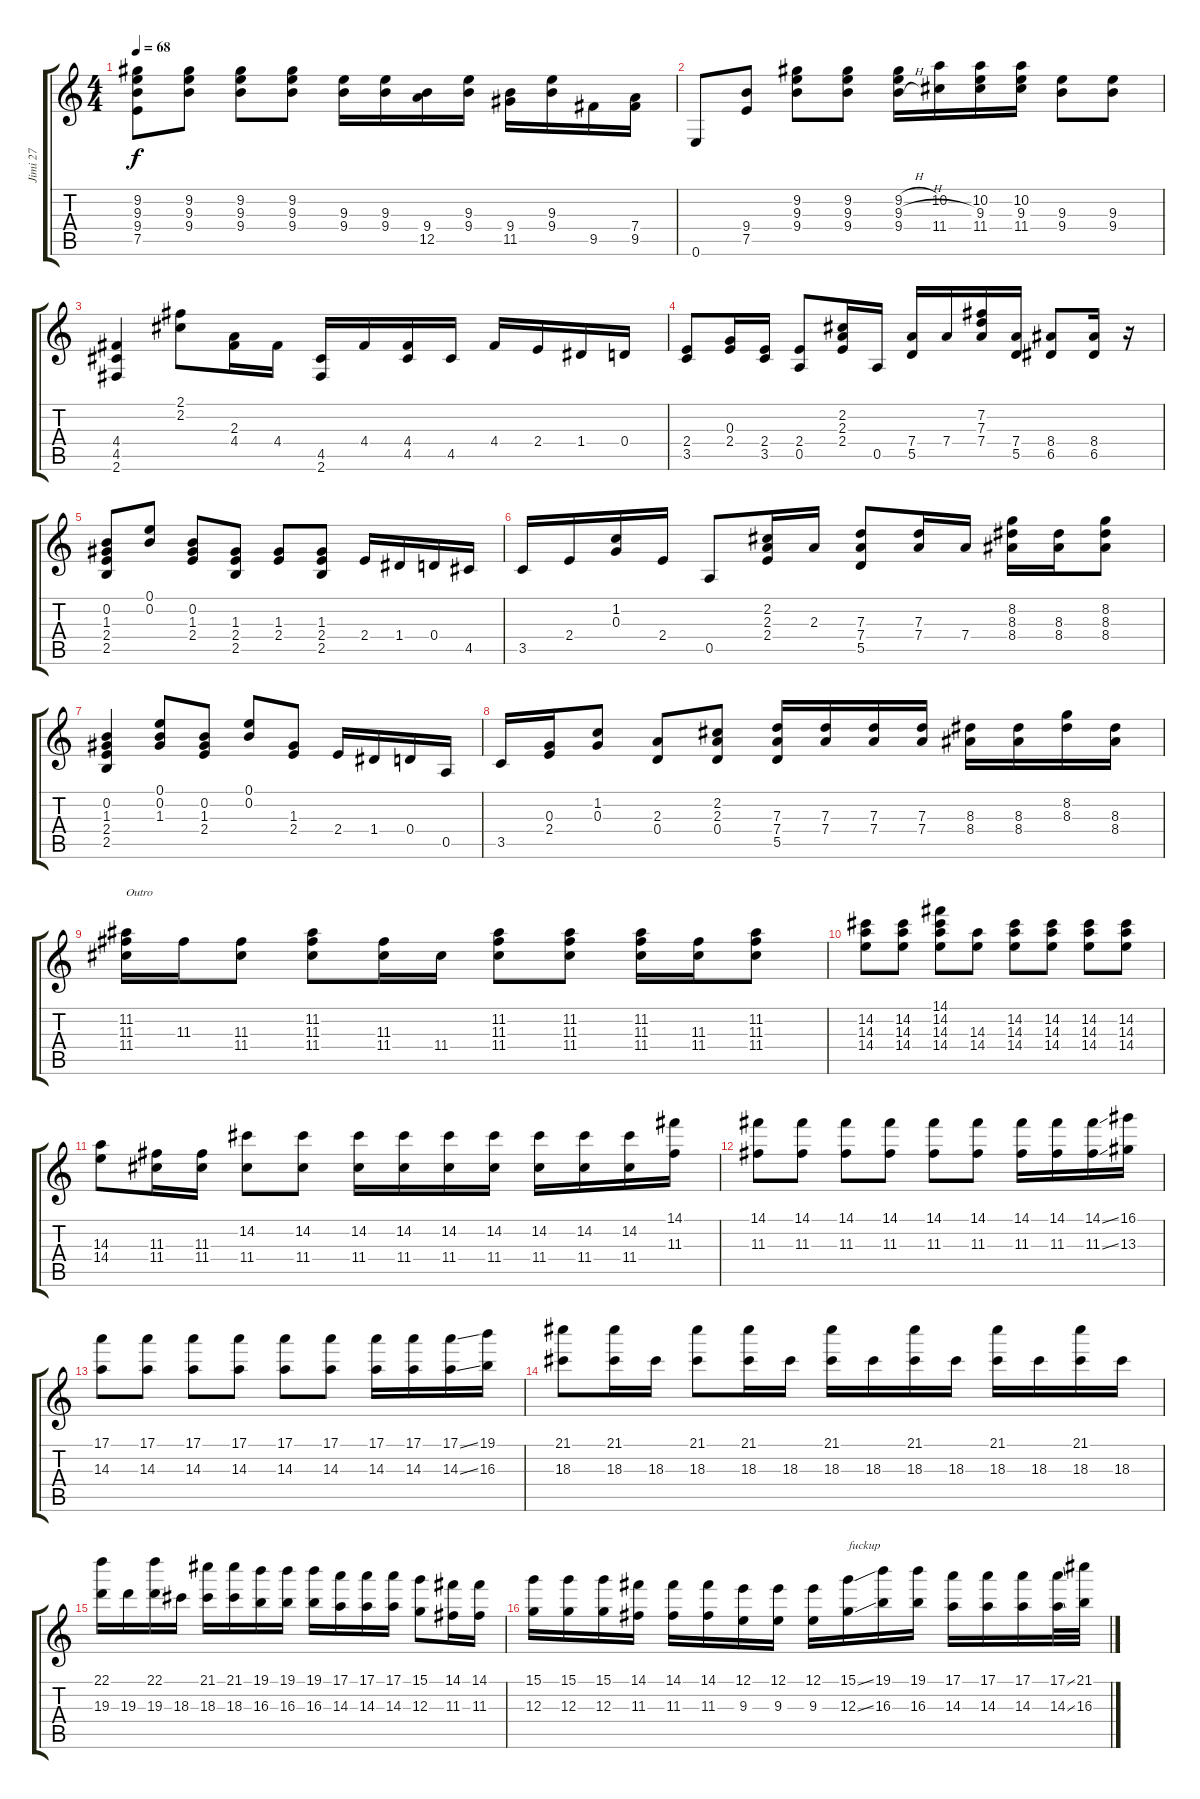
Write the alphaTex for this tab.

\track ("Jimi 27" "Jimi 27") {instrument electricguitarclean}
\staff {score tabs}
\tuning (E4 B3 G3 D3 A2 E2) {hide}
\ts (4 4)
\tempo 68
\clef g2
\ks c
(9.2 9.3 9.4 7.5).8{dy f} (9.2 9.3 9.4).8 (9.2 9.3 9.4).8 (9.2 9.3 9.4).8 (9.3 9.4).16 (9.3 9.4).16 (9.4 12.5).16 (9.3 9.4).16 (9.4 11.5).16 (9.3 9.4).16 9.5.16 (7.4 9.5).16 |
0.6.8 (9.4 7.5).8 (9.2 9.3 9.4).8 (9.2 9.3 9.4).8 (9.2{h} 9.3{h} 9.4{h}).16 (10.2 11.4).16 (10.2 9.3 11.4).16 (10.2 9.3 11.4).16 (9.3 9.4).8 (9.3 9.4).8 |
(4.4 4.5 2.6).4 (2.1 2.2).8 (2.3 4.4).16 4.4.16 (4.5 2.6).16 4.4.16 (4.4 4.5).16 4.5.16 4.4.16 2.4.16 1.4.16 0.4.16 |
(2.4 3.5).8 (0.3 2.4).16 (2.4 3.5).16 (2.4 0.5).8 (2.2 2.3 2.4).16 0.5.16 (7.4 5.5).16 7.4.16 (7.2 7.3 7.4).16 (7.4 5.5).16 (8.4 6.5).8 (8.4 6.5).16 r.16 |
(0.2 1.3 2.4 2.5).8 (0.1 0.2).8 (0.2 1.3 2.4).8 (1.3 2.4 2.5).8 (1.3 2.4).8 (1.3 2.4 2.5).8 2.4.16 1.4.16 0.4.16 4.5.16 |
3.5.16 2.4.16 (1.2 0.3).16 2.4.16 0.5.8 (2.2 2.3 2.4).16 2.3.16 (7.3 7.4 5.5).8 (7.3 7.4).16 7.4.16 (8.2 8.3 8.4).16 (8.3 8.4).16 (8.2 8.3 8.4).8 |
(0.2 1.3 2.4 2.5).4 (0.1 0.2 1.3).8 (0.2 1.3 2.4).8 (0.1 0.2).8 (1.3 2.4).8 2.4.16 1.4.16 0.4.16 0.5.16 |
3.5.16 (0.3 2.4).16 (1.2 0.3).8 (2.3 0.4).8 (2.2 2.3 0.4).8 (7.3 7.4 5.5).16 (7.3 7.4).16 (7.3 7.4).16 (7.3 7.4).16 (8.3 8.4).16 (8.3 8.4).16 (8.2 8.3).16 (8.3 8.4).16 |
(11.2 11.3 11.4).16{txt "Outro"} 11.3.16 (11.3 11.4).8 (11.2 11.3 11.4).8 (11.3 11.4).16 11.4.16 (11.2 11.3 11.4).8 (11.2 11.3 11.4).8 (11.2 11.3 11.4).16 (11.3 11.4).16 (11.2 11.3 11.4).8 |
(14.2 14.3 14.4).8 (14.2 14.3 14.4).8 (14.1 14.2 14.3 14.4).8 (14.3 14.4).8 (14.2 14.3 14.4).8 (14.2 14.3 14.4).8 (14.2 14.3 14.4).8 (14.2 14.3 14.4).8 |
(14.3 14.4).8 (11.3 11.4).16 (11.3 11.4).16 (14.2 11.4).8 (14.2 11.4).8 (14.2 11.4).16 (14.2 11.4).16 (14.2 11.4).16 (14.2 11.4).16 (14.2 11.4).16 (14.2 11.4).16 (14.2 11.4).16 (14.1 11.3).16 |
(14.1 11.3).8 (14.1 11.3).8 (14.1 11.3).8 (14.1 11.3).8 (14.1 11.3).8 (14.1 11.3).8 (14.1 11.3).16 (14.1 11.3).16 (14.1{ss} 11.3{ss}).16 (16.1 13.3).16 |
(17.1 14.3).8 (17.1 14.3).8 (17.1 14.3).8 (17.1 14.3).8 (17.1 14.3).8 (17.1 14.3).8 (17.1 14.3).16 (17.1 14.3).16 (17.1{ss} 14.3{ss}).16 (19.1 16.3).16 |
(21.1 18.3).8 (21.1 18.3).16 18.3.16 (21.1 18.3).8 (21.1 18.3).16 18.3.16 (21.1 18.3).16 18.3.16 (21.1 18.3).16 18.3.16 (21.1 18.3).16 18.3.16 (21.1 18.3).16 18.3.16 |
(22.1 19.3).16 19.3.16 (22.1 19.3).16 18.3.16 (21.1 18.3).16 (21.1 18.3).16 (19.1 16.3).16 (19.1 16.3).16 (19.1 16.3).16 (17.1 14.3).16 (17.1 14.3).16 (17.1 14.3).16 (15.1 12.3).8 (14.1 11.3).16 (14.1 11.3).16 |
(15.1 12.3).16 (15.1 12.3).16 (15.1 12.3).16 (14.1 11.3).16 (14.1 11.3).16 (14.1 11.3).16 (12.1 9.3).16 (12.1 9.3).16 (12.1 9.3).16 (15.1{ss} 12.3{ss}).16{txt "fuckup"} (19.1 16.3).16 (19.1 16.3).16 (17.1 14.3).16 (17.1 14.3).16 (17.1 14.3).16 (17.1{ss} 14.3{ss}).32 (21.1 16.3).32
